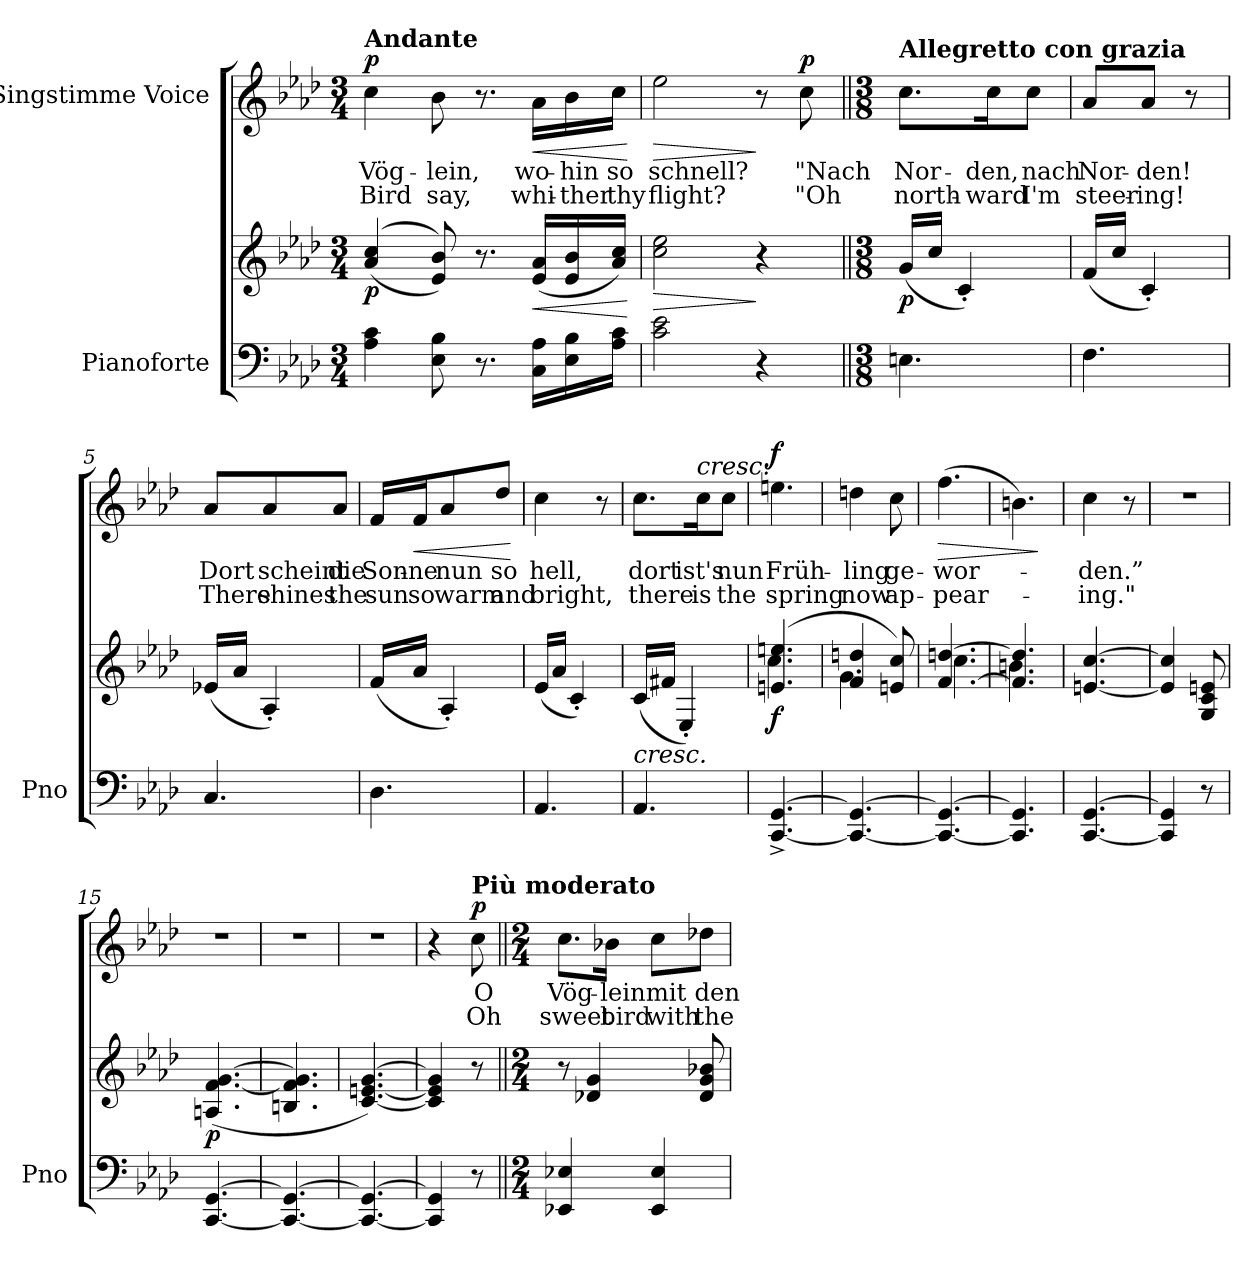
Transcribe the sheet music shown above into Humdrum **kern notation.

**kern	**kern	**dynam	**kern	**text	**text	**dynam
*part2	*part2	*part2	*part1	*part1	*part1	*part1
*staff3	*staff2	*staff2/3	*staff1	*staff1	*staff1	*staff1
*I"Pianoforte	*	*	*I"Singstimme Voice	*	*	*
*I'Pno	*	*	*	*	*	*
*clefF4	*clefG2	*	*clefG2	*	*	*
*k[b-e-a-d-]	*k[b-e-a-d-]	*	*k[b-e-a-d-]	*	*	*
*M3/4	*M3/4	*	*M3/4	*	*	*
=1	=1	=1	=1	=1	=1	=1
!	!	!	!LO:TX:a:B:t=Andante	!	!	!
!	!	!LO:DY:b	!	!LO:LY:b	!LO:LY:b	!LO:DY:a
4A-\ 4c\	(<(>4a-/ 4cc/	p	4cc\	Vög-	Bird	p
!	!	!	!	!LO:LY:b	!LO:LY:b	!
8E-\ 8B-\	8e-/ 8b-/))	.	8b-\	-lein,	say,	.
8.r	8.r	.	8.r	.	.	.
!	!	!LO:HP:b	!	!LO:LY:b	!LO:LY:b	!LO:HP:b
16C\ 16A-\LL	(<16e-/ 16a-/LL	<	16a-\LL	wo-	whi-	<
!	!	!	!	!LO:LY:b	!LO:LY:b	!
16E-\ 16B-\	16e-/ 16b-/	.	16b-\	-hin	-ther	.
!	!	!	!	!LO:LY:b	!LO:LY:b	!
16A-\ 16c\JJ	16a-/ 16cc/JJ)	.	16cc\JJ	so	thy	.
.	.	[	.	.	.	[
=2	=2	=2	=2	=2	=2	=2
!	!	!LO:HP:b	!	!LO:LY:b	!LO:LY:b	!LO:HP:b
2c\ 2e-\	2cc\ 2ee-\	>	2ee-\	schnell?	flight?	>
4r	4r	]	8r	.	.	]
!	!	!	!	!LO:LY:b	!LO:LY:b	!LO:DY:a
.	.	.	8cc\	"Nach	"Oh	p
=3||	=3||	=3||	=3||	=3||	=3||	=3||
*M3/8	*M3/8	*	*M3/8	*	*	*
!	!	!	!LO:TX:a:B:t=Allegretto con grazia	!	!	!
!	!	!LO:DY:b	!	!LO:LY:b	!LO:LY:b	!
4.En\	(<16g/LL	p	8.cc\L	Nor-	north-	.
.	16cc/JJ	.	.	.	.	.
.	4c'/)	.	.	.	.	.
!	!	!	!	!LO:LY:b	!LO:LY:b	!
.	.	.	16cc\K	-den,	-ward	.
!	!	!	!	!LO:LY:b	!LO:LY:b	!
.	.	.	8cc\J	nach	I'm	.
!!LO:LB:g=z
=4	=4	=4	=4	=4	=4	=4
!	!	!	!	!LO:LY:b	!LO:LY:b	!
4.F\	(<16f/LL	.	8a-/L	Nor-	steer-	.
.	16cc/JJ	.	.	.	.	.
!	!	!	!	!LO:LY:b	!LO:LY:b	!
.	4c'/)	.	8a-/J	-den!	-ing!	.
.	.	.	8r	.	.	.
=5	=5	=5	=5	=5	=5	=5
!	!	!	!	!LO:LY:b	!LO:LY:b	!
4.C/	(<16e-X/LL	.	8a-/L	Dort	There	.
.	16a-/JJ	.	.	.	.	.
!	!	!	!	!LO:LY:b	!LO:LY:b	!
.	4A-'/)	.	8a-/	scheint	shines	.
!	!	!	!	!LO:LY:b	!LO:LY:b	!
.	.	.	8a-/J	die	the	.
=6	=6	=6	=6	=6	=6	=6
!	!	!	!	!LO:LY:b	!LO:LY:b	!
4.D-\	(<16f/LL	.	16f/LL	Son-	sun	.
!	!	!	!	!LO:LY:b	!LO:LY:b	!LO:HP:b
.	16a-/JJ	.	16f/J	-ne	so	<
!	!	!	!	!LO:LY:b	!LO:LY:b	!
.	4A-'/)	.	8a-/	nun	warm	.
!	!	!	!	!LO:LY:b	!LO:LY:b	!
.	.	.	8dd-/J	so	and	.
.	.	.	.	.	.	[
=7	=7	=7	=7	=7	=7	=7
!	!	!	!	!LO:LY:b	!LO:LY:b	!
4.AA-/	(<16e-/LL	.	4cc\	hell,	bright,	.
.	16a-/JJ	.	.	.	.	.
.	4c'/)	.	.	.	.	.
.	.	.	8r	.	.	.
=8	=8	=8	=8	=8	=8	=8
!	!LO:TX:b:i:t=cresc.	!	!	!	!	!
!	!	!	!	!LO:LY:b	!LO:LY:b	!
4.AA-/	(<16c/LL	.	8.cc\L	dort	there	.
.	16f#X/JJ	.	.	.	.	.
.	4E-'/)	.	.	.	.	.
!	!	!	!LO:TX:a:i:t=cresc.	!	!	!
!	!	!	!	!LO:LY:b	!LO:LY:b	!
.	.	.	16cc\K	ist's	is	.
!	!	!	!	!LO:LY:b	!LO:LY:b	!
.	.	.	8cc\J	nun	the	.
=9	=9	=9	=9	=9	=9	=9
*	*^	*	*	*	*	*
!	!	!	!LO:DY:b	!	!LO:LY:b	!LO:LY:b	!LO:DY:a
[4.CC/^ [4.GG/^	(>4.en/ 4.een/	4.cc\	f	4.een\	Früh-	spring	f
!!LO:LB:g=z
=10	=10	=10	=10	=10	=10	=10	=10
!	!	!	!	!	!LO:LY:b	!LO:LY:b	!
4.CC/_ 4.GG/_	4f/ 4ddn/	4.g\	.	4ddn\	-ling	now	.
!	!	!	!	!	!LO:LY:b	!LO:LY:b	!
.	8en/ 8cc/)	.	.	8cc\	ge-	ap-	.
=11	=11	=11	=11	=11	=11	=11	=11
!	!	!	!	!	!LO:LY:b	!LO:LY:b	!LO:HP:b
4.CC/_ 4.GG/_	[4.f/ [4.ddn/	4.cc\	.	(>4.ff\	-wor-	-pear-	>
=12	=12	=12	=12	=12	=12	=12	=12
4.CC/] 4.GG/]	4.f/] 4.dd/]	4.bn\	.	4.bn\)	.	.	.
*	*v	*v	*	*	*	*	*
.	.	.	.	.	.	]
=13	=13	=13	=13	=13	=13	=13
!	!	!	!	!LO:LY:b	!LO:LY:b	!
[4.CC/ [4.GG/	[4.en/ [4.cc/	.	4cc\	-den.”	-ing."	.
.	.	.	8r	.	.	.
=14	=14	=14	=14	=14	=14	=14
4CC/] 4GG/]	4e/] 4cc/]	.	4.r	.	.	.
8r	8G/ 8c/ 8en/	.	.	.	.	.
=15	=15	=15	=15	=15	=15	=15
!	!	!LO:DY:b	!	!	!	!
[4.CC/ [4.GG/	(<4.An/ [4.f/ [4.g/	p	4.r	.	.	.
=16	=16	=16	=16	=16	=16	=16
4.CC/_ 4.GG/_	4.Bn/ 4.f/] 4.g/]	.	4.r	.	.	.
=17	=17	=17	=17	=17	=17	=17
4.CC/_ 4.GG/_	[4.c/ [4.en/ [4.g/)	.	4.r	.	.	.
=18	=18	=18	=18	=18	=18	=18
4CC/] 4GG/]	4c/] 4e/] 4g/]	.	4r	.	.	.
!	!	!	!LO:TX:a:B:t=Più moderato	!	!	!
!	!	!	!	!LO:LY:b	!LO:LY:b	!LO:DY:a
8r	8r	.	8cc\	O	Oh	p
!!LO:LB:g=z
=19||	=19||	=19||	=19||	=19||	=19||	=19||
*M2/4	*M2/4	*	*M2/4	*	*	*
!	!	!	!	!LO:LY:b	!LO:LY:b	!
4EE-X/ 4E-X/	8r	.	8.cc\L	Vög-	sweet	.
.	4d-X/ 4g/	.	.	.	.	.
!	!	!	!	!LO:LY:b	!LO:LY:b	!
.	.	.	16b-X\Jk	-lein	bird	.
!	!	!	!	!LO:LY:b	!LO:LY:b	!
4EE-/ 4E-/	.	.	8cc\L	mit	with	.
!	!	!	!	!LO:LY:b	!LO:LY:b	!
.	8d-/ 8g/ 8b-X/	.	8dd-X\J	den	the	.
=	=	=	=	=	=	=
*-	*-	*-	*-	*-	*-	*-
